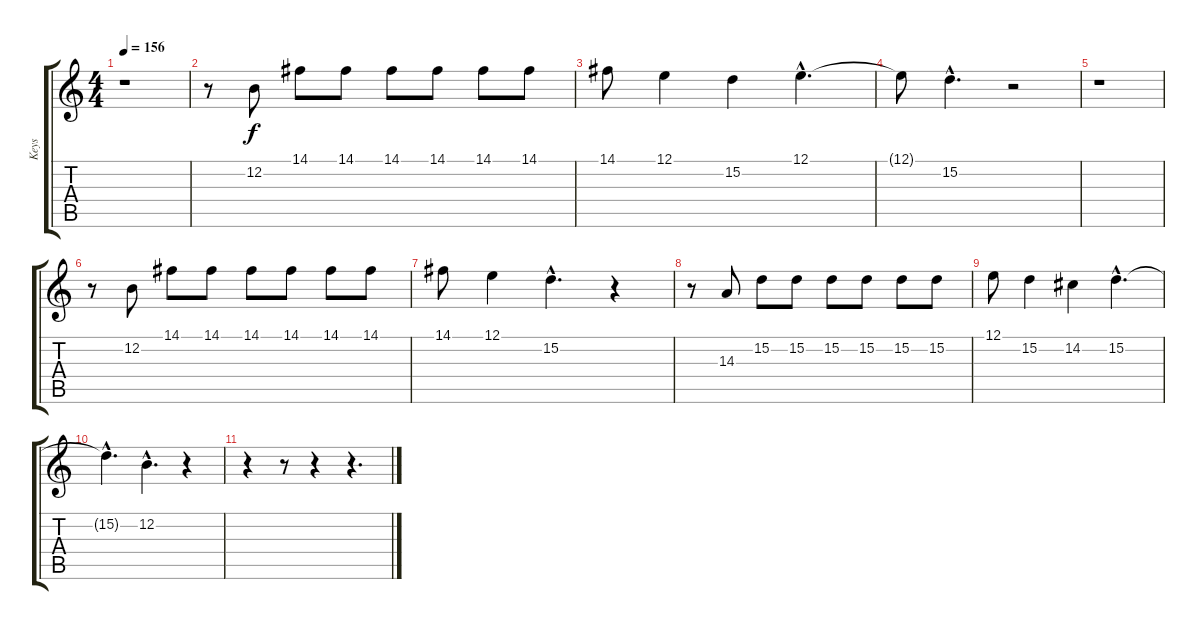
\track ("Keys" "Keys") {instrument pad1newage}
\staff {score tabs}
\tuning (E4 B3 G3 D3 A2 D2) {hide}
\ts (4 4)
\tempo 156
\clef g2
\ks c
r.1{dy f} |
r.8 12.2.8 14.1.8 14.1.8 14.1.8 14.1.8 14.1.8 14.1.8 |
14.1.8 12.1.4 15.2.4 12.1{hac}.4{d} |
12.1{t}.8 15.2{hac}.4{d} r.2 |
r.1 |
r.8 12.2.8 14.1.8 14.1.8 14.1.8 14.1.8 14.1.8 14.1.8 |
14.1.8 12.1.4 15.2{hac}.4{d} r.4 |
r.8 14.3.8 15.2.8 15.2.8 15.2.8 15.2.8 15.2.8 15.2.8 |
12.1.8 15.2.4 14.2.4 15.2{hac}.4{d} |
15.2{hac t}.4{d} 12.2{hac}.4{d} r.4 |
r.4 r.8 r.4 r.4{d}
